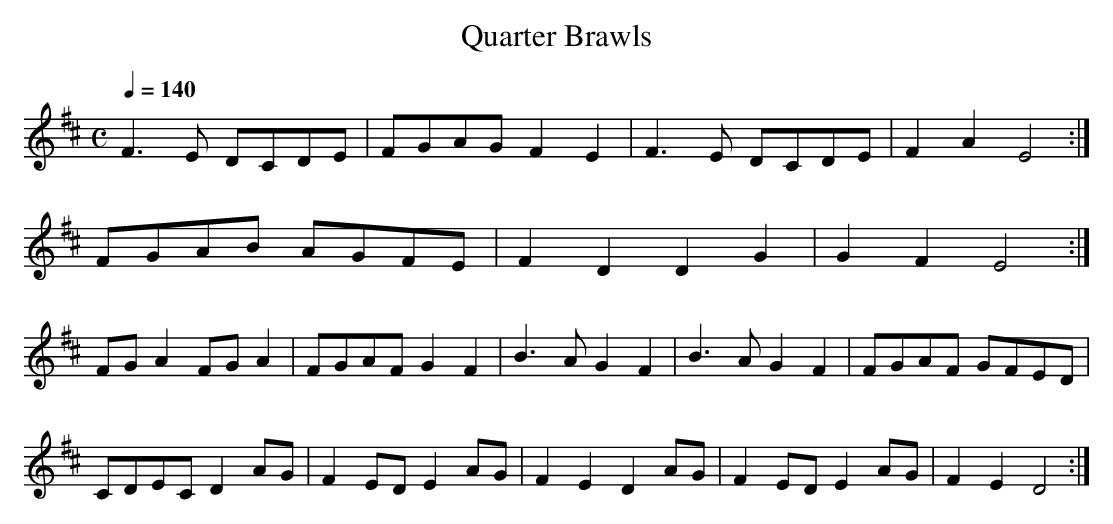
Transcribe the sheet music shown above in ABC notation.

X:1
T:Quarter Brawls
M:C
L:1/8
Q:1/4=140
K:Dmaj
F3 E DCDE | FGAG F2 E2 | F3 E DCDE |\
F2 A2 E4 :|
FGAB AGFE | F2 D2 D2 G2 | G2 F2 E4 :|
FG A2 FG A2 | FGAF G2 F2 |\
B3 A G2 F2 | B3 A G2 F2 | FGAF GFED |
CDEC D2 AG | F2 ED E2 AG | F2 E2 D2 AG |\
F2 ED E2 AG | F2 E2 D4 :|
